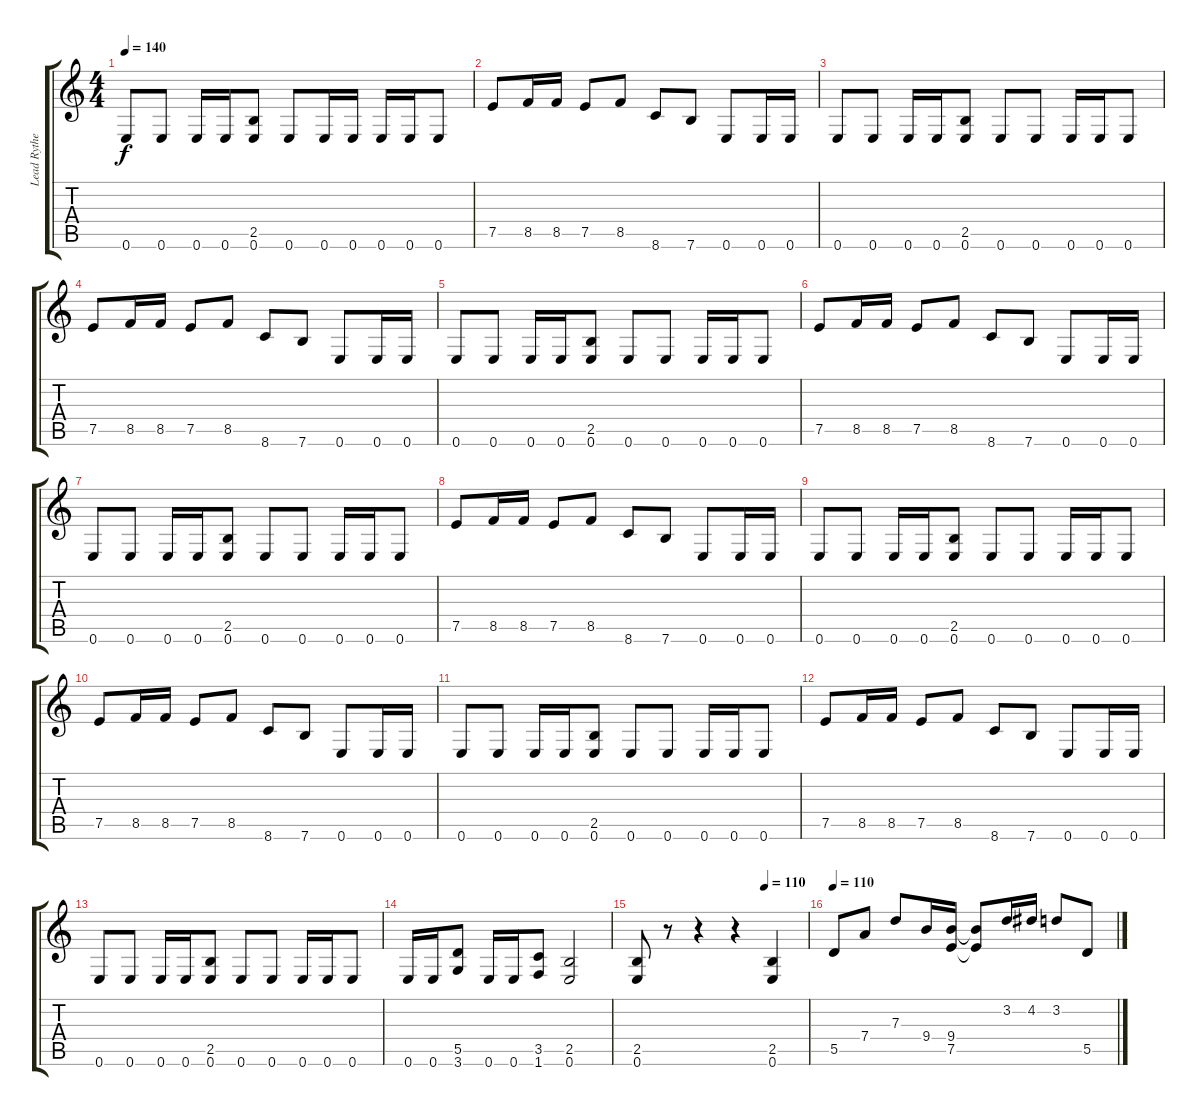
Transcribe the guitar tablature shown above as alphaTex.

\track ("Lead Rythem" "Lead Rythe") {instrument overdrivenguitar}
\staff {score tabs}
\tuning (E4 B3 G3 D3 A2 E2) {hide}
\ts (4 4)
\tempo 140
\clef g2
\ks c
0.6.8{dy f} 0.6.8 0.6.16 0.6.16 (2.5 0.6).8 0.6.8 0.6.16 0.6.16 0.6.16 0.6.16 0.6.8 |
7.5.8 8.5.16 8.5.16 7.5.8 8.5.8 8.6.8 7.6.8 0.6.8 0.6.16 0.6.16 |
0.6.8 0.6.8 0.6.16 0.6.16 (2.5 0.6).8 0.6.8 0.6.8 0.6.16 0.6.16 0.6.8 |
7.5.8 8.5.16 8.5.16 7.5.8 8.5.8 8.6.8 7.6.8 0.6.8 0.6.16 0.6.16 |
0.6.8 0.6.8 0.6.16 0.6.16 (2.5 0.6).8 0.6.8 0.6.8 0.6.16 0.6.16 0.6.8 |
7.5.8 8.5.16 8.5.16 7.5.8 8.5.8 8.6.8 7.6.8 0.6.8 0.6.16 0.6.16 |
0.6.8 0.6.8 0.6.16 0.6.16 (2.5 0.6).8 0.6.8 0.6.8 0.6.16 0.6.16 0.6.8 |
7.5.8 8.5.16 8.5.16 7.5.8 8.5.8 8.6.8 7.6.8 0.6.8 0.6.16 0.6.16 |
0.6.8 0.6.8 0.6.16 0.6.16 (2.5 0.6).8 0.6.8 0.6.8 0.6.16 0.6.16 0.6.8 |
7.5.8 8.5.16 8.5.16 7.5.8 8.5.8 8.6.8 7.6.8 0.6.8 0.6.16 0.6.16 |
0.6.8 0.6.8 0.6.16 0.6.16 (2.5 0.6).8 0.6.8 0.6.8 0.6.16 0.6.16 0.6.8 |
7.5.8 8.5.16 8.5.16 7.5.8 8.5.8 8.6.8 7.6.8 0.6.8 0.6.16 0.6.16 |
0.6.8 0.6.8 0.6.16 0.6.16 (2.5 0.6).8 0.6.8 0.6.8 0.6.16 0.6.16 0.6.8 |
0.6.16 0.6.16 (5.5 3.6).8 0.6.16 0.6.16 (3.5 1.6).8 (2.5 0.6).2 |
\tempo (110 0.75)
(2.5 0.6).8 r.8 r.4 r.4 (2.5 0.6).4 |
\tempo 110
5.5.8 7.4.8 7.3.8 9.4.16 (9.4 7.5).16 (9.4{t} 7.5{t}).8 3.2.16 4.2.16 3.2.8 5.5.8
